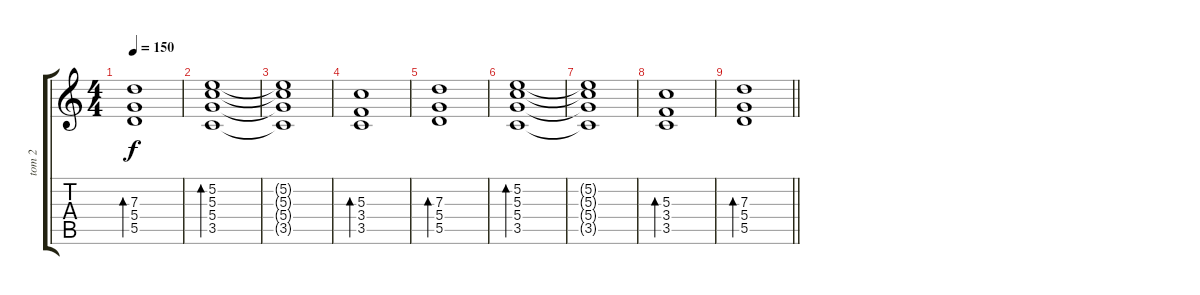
\track ("tom 2" "tom 2") {instrument electricguitarclean}
\staff {score tabs}
\tuning (E4 B3 G3 D3 A2 E2) {hide}
\ts (4 4)
\tempo 150
\clef g2
\ks c
(7.3 5.4 5.5).1{bd 120 dy f} |
(5.2 5.3 5.4 3.5).1{bd 120} |
(5.2{t} 5.3{t} 5.4{t} 3.5{t}).1 |
(5.3 3.4 3.5).1{bd 120} |
(7.3 5.4 5.5).1{bd 120} |
(5.2 5.3 5.4 3.5).1{bd 120} |
(5.2{t} 5.3{t} 5.4{t} 3.5{t}).1 |
(5.3 3.4 3.5).1{bd 120} |
\barLineRight lightlight
(7.3 5.4 5.5).1{bd 120}
